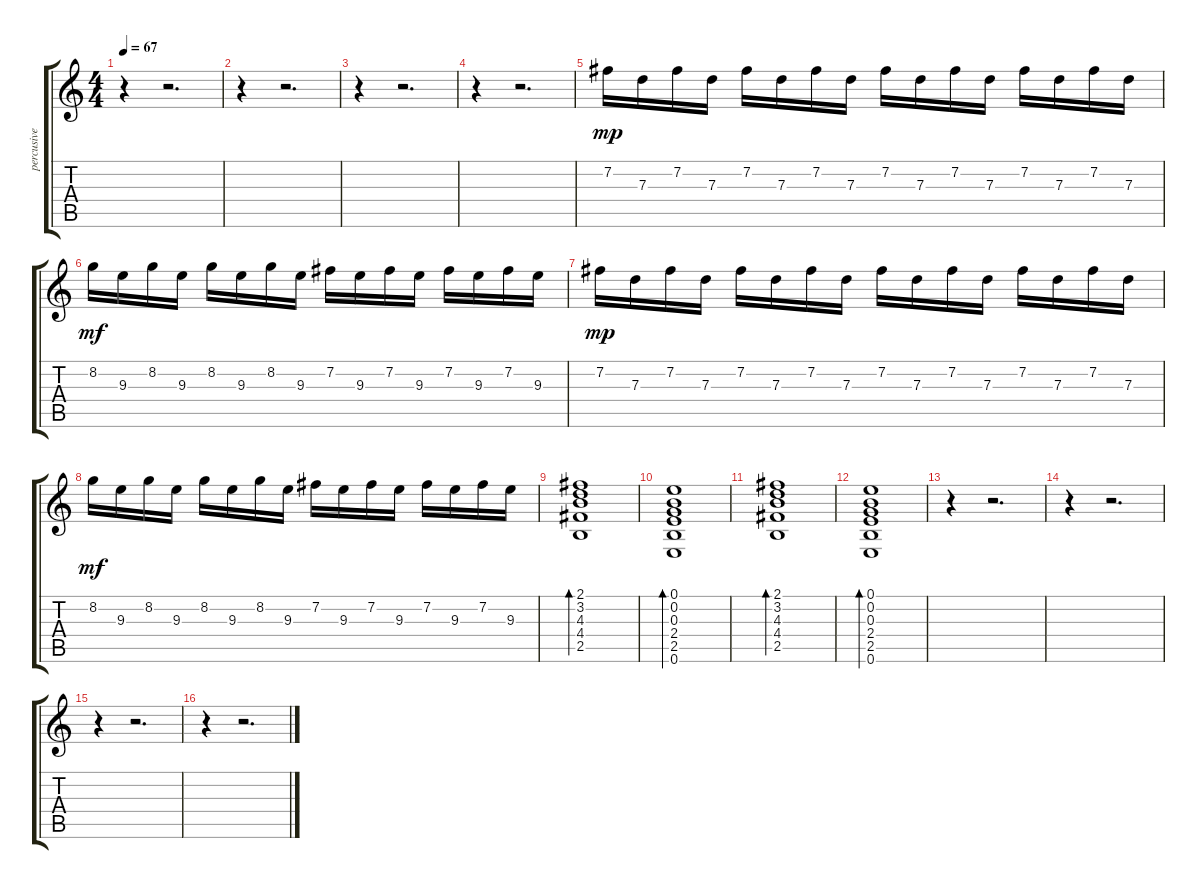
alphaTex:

\track ("percusive (lead guitarist na clean)" "percusive ") {instrument electricguitarclean}
\staff {score tabs}
\tuning (E4 B3 G3 D3 A2 E2) {hide}
\ts (4 4)
\tempo 67
\clef g2
\ks c
r.4{dy mf} r.2{d} |
r.4 r.2{d} |
r.4 r.2{d} |
r.4 r.2{d} |
7.2.16{dy mp} 7.3.16 7.2.16 7.3.16 7.2.16 7.3.16 7.2.16 7.3.16 7.2.16 7.3.16 7.2.16 7.3.16 7.2.16 7.3.16 7.2.16 7.3.16 |
8.2.16{dy mf} 9.3.16 8.2.16 9.3.16 8.2.16 9.3.16 8.2.16 9.3.16 7.2.16 9.3.16 7.2.16 9.3.16 7.2.16 9.3.16 7.2.16 9.3.16 |
7.2.16{dy mp} 7.3.16 7.2.16 7.3.16 7.2.16 7.3.16 7.2.16 7.3.16 7.2.16 7.3.16 7.2.16 7.3.16 7.2.16 7.3.16 7.2.16 7.3.16 |
8.2.16{dy mf} 9.3.16 8.2.16 9.3.16 8.2.16 9.3.16 8.2.16 9.3.16 7.2.16 9.3.16 7.2.16 9.3.16 7.2.16 9.3.16 7.2.16 9.3.16 |
(2.1 3.2 4.3 4.4 2.5).1{bd 30} |
(0.1 0.2 0.3 2.4 2.5 0.6).1{bd 30} |
(2.1 3.2 4.3 4.4 2.5).1{bd 30} |
(0.1 0.2 0.3 2.4 2.5 0.6).1{bd 30} |
r.4 r.2{d} |
r.4 r.2{d} |
r.4 r.2{d} |
r.4 r.2{d}
